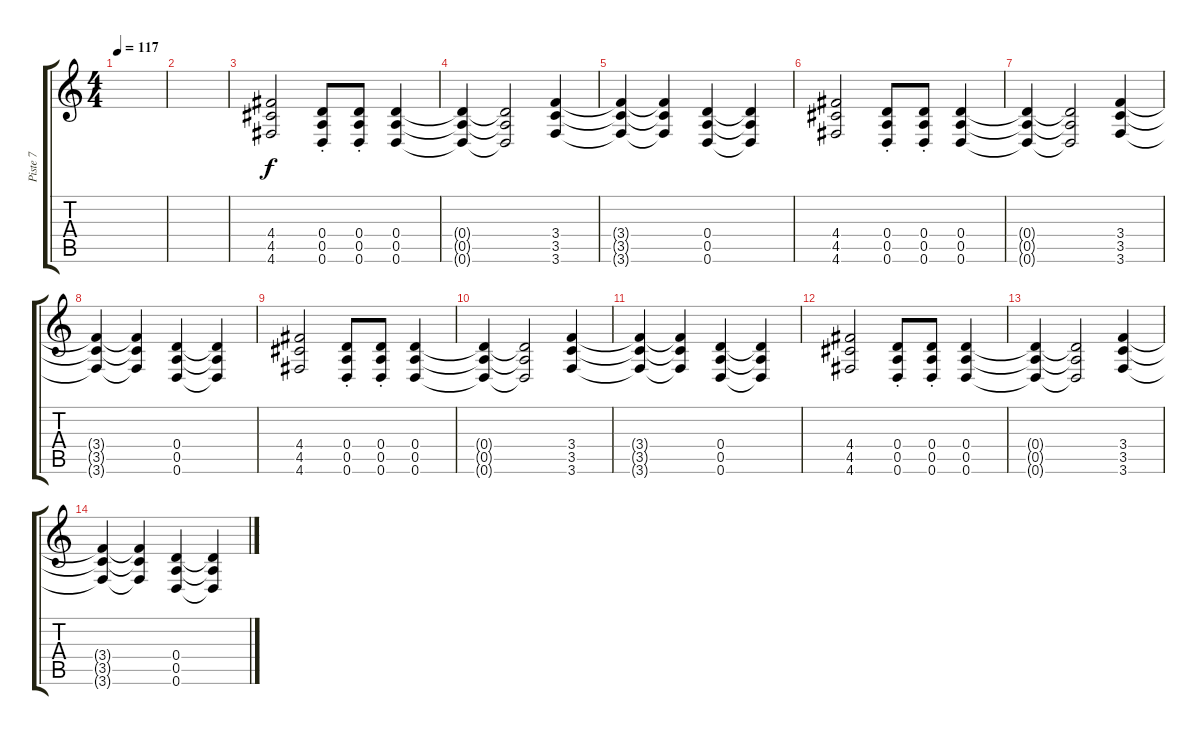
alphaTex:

\track ("Piste 7" "Piste 7") {instrument distortionguitar}
\staff {score tabs}
\tuning (E4 B3 G3 D3 A2 D2) {hide}
\ts (4 4)
\tempo 117
\clef g2
\ks c
|
|
(4.4 4.5 4.6).2 (0.4{st} 0.5{st} 0.6{st}).8 (0.4{st} 0.5{st} 0.6{st}).8 (0.4 0.5 0.6).4 |
(0.4{t} 0.5{t} 0.6{t}).4 (0.4{t} 0.5{t} 0.6{t}).2 (3.4 3.5 3.6).4 |
(3.4{t} 3.5{t} 3.6{t}).4 (3.4{t} 3.5{t} 3.6{t}).4 (0.4 0.5 0.6).4 (0.4{t} 0.5{t} 0.6{t}).4 |
(4.4 4.5 4.6).2 (0.4{st} 0.5{st} 0.6{st}).8 (0.4{st} 0.5{st} 0.6{st}).8 (0.4 0.5 0.6).4 |
(0.4{t} 0.5{t} 0.6{t}).4 (0.4{t} 0.5{t} 0.6{t}).2 (3.4 3.5 3.6).4 |
(3.4{t} 3.5{t} 3.6{t}).4 (3.4{t} 3.5{t} 3.6{t}).4 (0.4 0.5 0.6).4 (0.4{t} 0.5{t} 0.6{t}).4 |
(4.4 4.5 4.6).2 (0.4{st} 0.5{st} 0.6{st}).8 (0.4{st} 0.5{st} 0.6{st}).8 (0.4 0.5 0.6).4 |
(0.4{t} 0.5{t} 0.6{t}).4 (0.4{t} 0.5{t} 0.6{t}).2 (3.4 3.5 3.6).4 |
(3.4{t} 3.5{t} 3.6{t}).4 (3.4{t} 3.5{t} 3.6{t}).4 (0.4 0.5 0.6).4 (0.4{t} 0.5{t} 0.6{t}).4 |
(4.4 4.5 4.6).2 (0.4{st} 0.5{st} 0.6{st}).8 (0.4{st} 0.5{st} 0.6{st}).8 (0.4 0.5 0.6).4 |
(0.4{t} 0.5{t} 0.6{t}).4 (0.4{t} 0.5{t} 0.6{t}).2 (3.4 3.5 3.6).4 |
(3.4{t} 3.5{t} 3.6{t}).4 (3.4{t} 3.5{t} 3.6{t}).4 (0.4 0.5 0.6).4 (0.4{t} 0.5{t} 0.6{t}).4
